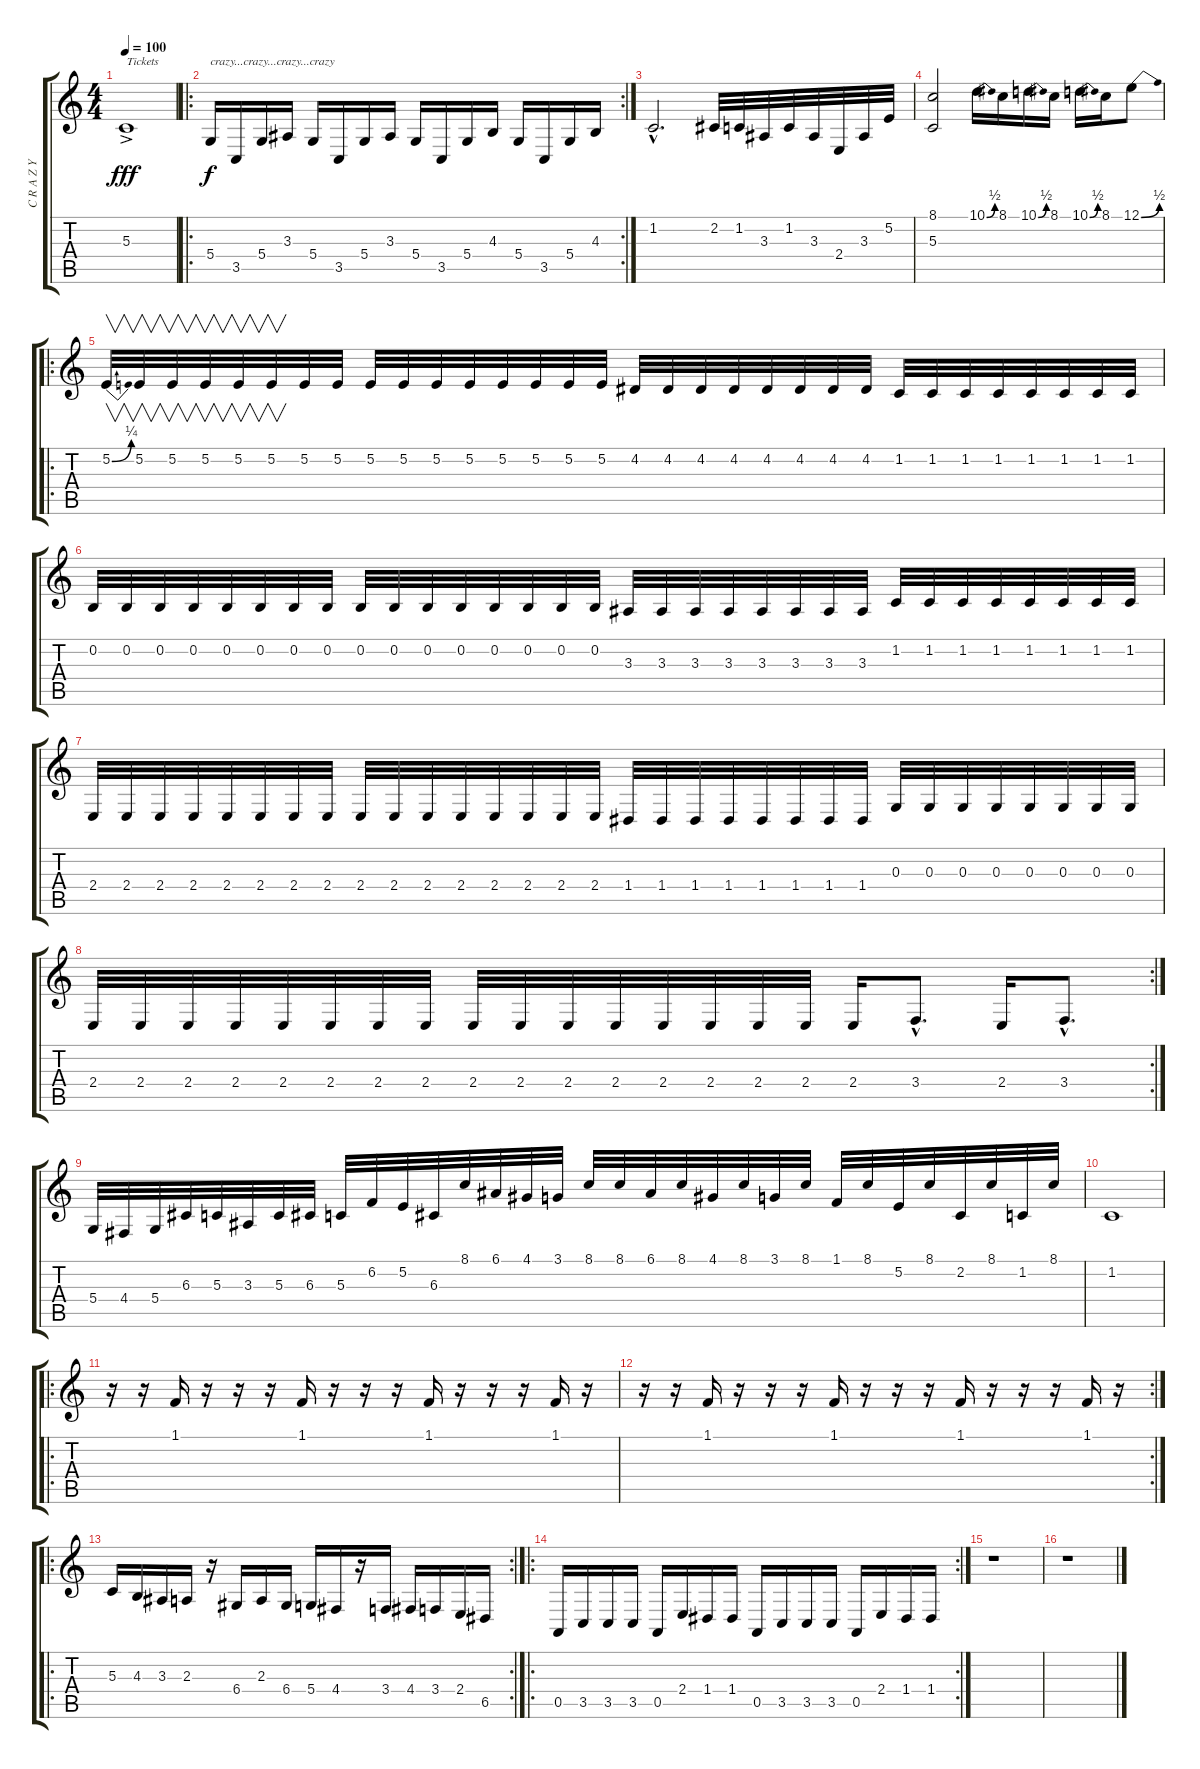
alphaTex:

\track ("C R A Z Y R E M I X" "C R A Z Y ") {instrument drawbarorgan}
\staff {score tabs}
\tuning (E4 B3 G3 D3 A2 E2) {hide}
\ts (4 4)
\tempo 100
\clef g2
\ks c
5.3{ac}.1{txt "Tickets" dy fff instrument drawbarorgan} |
\ro
\rc 2
5.4.16{txt "crazy...crazy...crazy...crazy" dy f} 3.5.16 5.4.16 3.3.16 5.4.16 3.5.16 5.4.16 3.3.16 5.4.16 3.5.16 5.4.16 4.3.16 5.4.16 3.5.16 5.4.16 4.3.16 |
1.2{hac}.2{d} 2.2.32 1.2.32 3.3.32 1.2.32 3.3.32 2.4.32 3.3.32 5.2.32 |
(8.1 5.3).2 10.1{be (bend 0 0 60 2)}.16 8.1.16 10.1{be (bend 0 0 60 2)}.16 8.1.16 10.1{be (bend 0 0 60 2)}.16 8.1.16 12.1{be (bend 0 0 60 2)}.8 |
\ro
5.2{be (bend 0 0 60 1)}.32{v} 5.2.32{v} 5.2.32{v} 5.2.32{v} 5.2.32{v} 5.2.32{v} 5.2.32 5.2.32 5.2.32 5.2.32 5.2.32 5.2.32 5.2.32 5.2.32 5.2.32 5.2.32 4.2.32 4.2.32 4.2.32 4.2.32 4.2.32 4.2.32 4.2.32 4.2.32 1.2.32 1.2.32 1.2.32 1.2.32 1.2.32 1.2.32 1.2.32 1.2.32 |
0.2.32 0.2.32 0.2.32 0.2.32 0.2.32 0.2.32 0.2.32 0.2.32 0.2.32 0.2.32 0.2.32 0.2.32 0.2.32 0.2.32 0.2.32 0.2.32 3.3.32 3.3.32 3.3.32 3.3.32 3.3.32 3.3.32 3.3.32 3.3.32 1.2.32 1.2.32 1.2.32 1.2.32 1.2.32 1.2.32 1.2.32 1.2.32 |
2.4.32 2.4.32 2.4.32 2.4.32 2.4.32 2.4.32 2.4.32 2.4.32 2.4.32 2.4.32 2.4.32 2.4.32 2.4.32 2.4.32 2.4.32 2.4.32 1.4.32 1.4.32 1.4.32 1.4.32 1.4.32 1.4.32 1.4.32 1.4.32 0.3.32 0.3.32 0.3.32 0.3.32 0.3.32 0.3.32 0.3.32 0.3.32 |
\rc 2
2.4.32 2.4.32 2.4.32 2.4.32 2.4.32 2.4.32 2.4.32 2.4.32 2.4.32 2.4.32 2.4.32 2.4.32 2.4.32 2.4.32 2.4.32 2.4.32 2.4.16 3.4{hac}.8{d} 2.4.16 3.4{hac}.8{d} |
5.4.32 4.4.32 5.4.32 6.3.32 5.3.32 3.3.32 5.3.32 6.3.32 5.3.32 6.2.32 5.2.32 6.3.32 8.1.32 6.1.32 4.1.32 3.1.32 8.1.32 8.1.32 6.1.32 8.1.32 4.1.32 8.1.32 3.1.32 8.1.32 1.1.32 8.1.32 5.2.32 8.1.32 2.2.32 8.1.32 1.2.32 8.1.32 |
1.2.1 |
\ro
r.16 r.16 1.1.16 r.16 r.16 r.16 1.1.16 r.16 r.16 r.16 1.1.16 r.16 r.16 r.16 1.1.16 r.16 |
\rc 2
r.16 r.16 1.1.16 r.16 r.16 r.16 1.1.16 r.16 r.16 r.16 1.1.16 r.16 r.16 r.16 1.1.16 r.16 |
\ro
\rc 2
5.3.16 4.3.16 3.3.16 2.3.16 r.16 6.4.16 2.3.16 6.4.16 5.4.16 4.4.16 r.16 3.4.16 4.4.16 3.4.16 2.4.16 6.5.16 |
\ro
\rc 2
0.5.16 3.5.16 3.5.16 3.5.16 0.5.16 2.4.16 1.4.16 1.4.16 0.5.16 3.5.16 3.5.16 3.5.16 0.5.16 2.4.16 1.4.16 1.4.16 |
r.1 |
r.1
